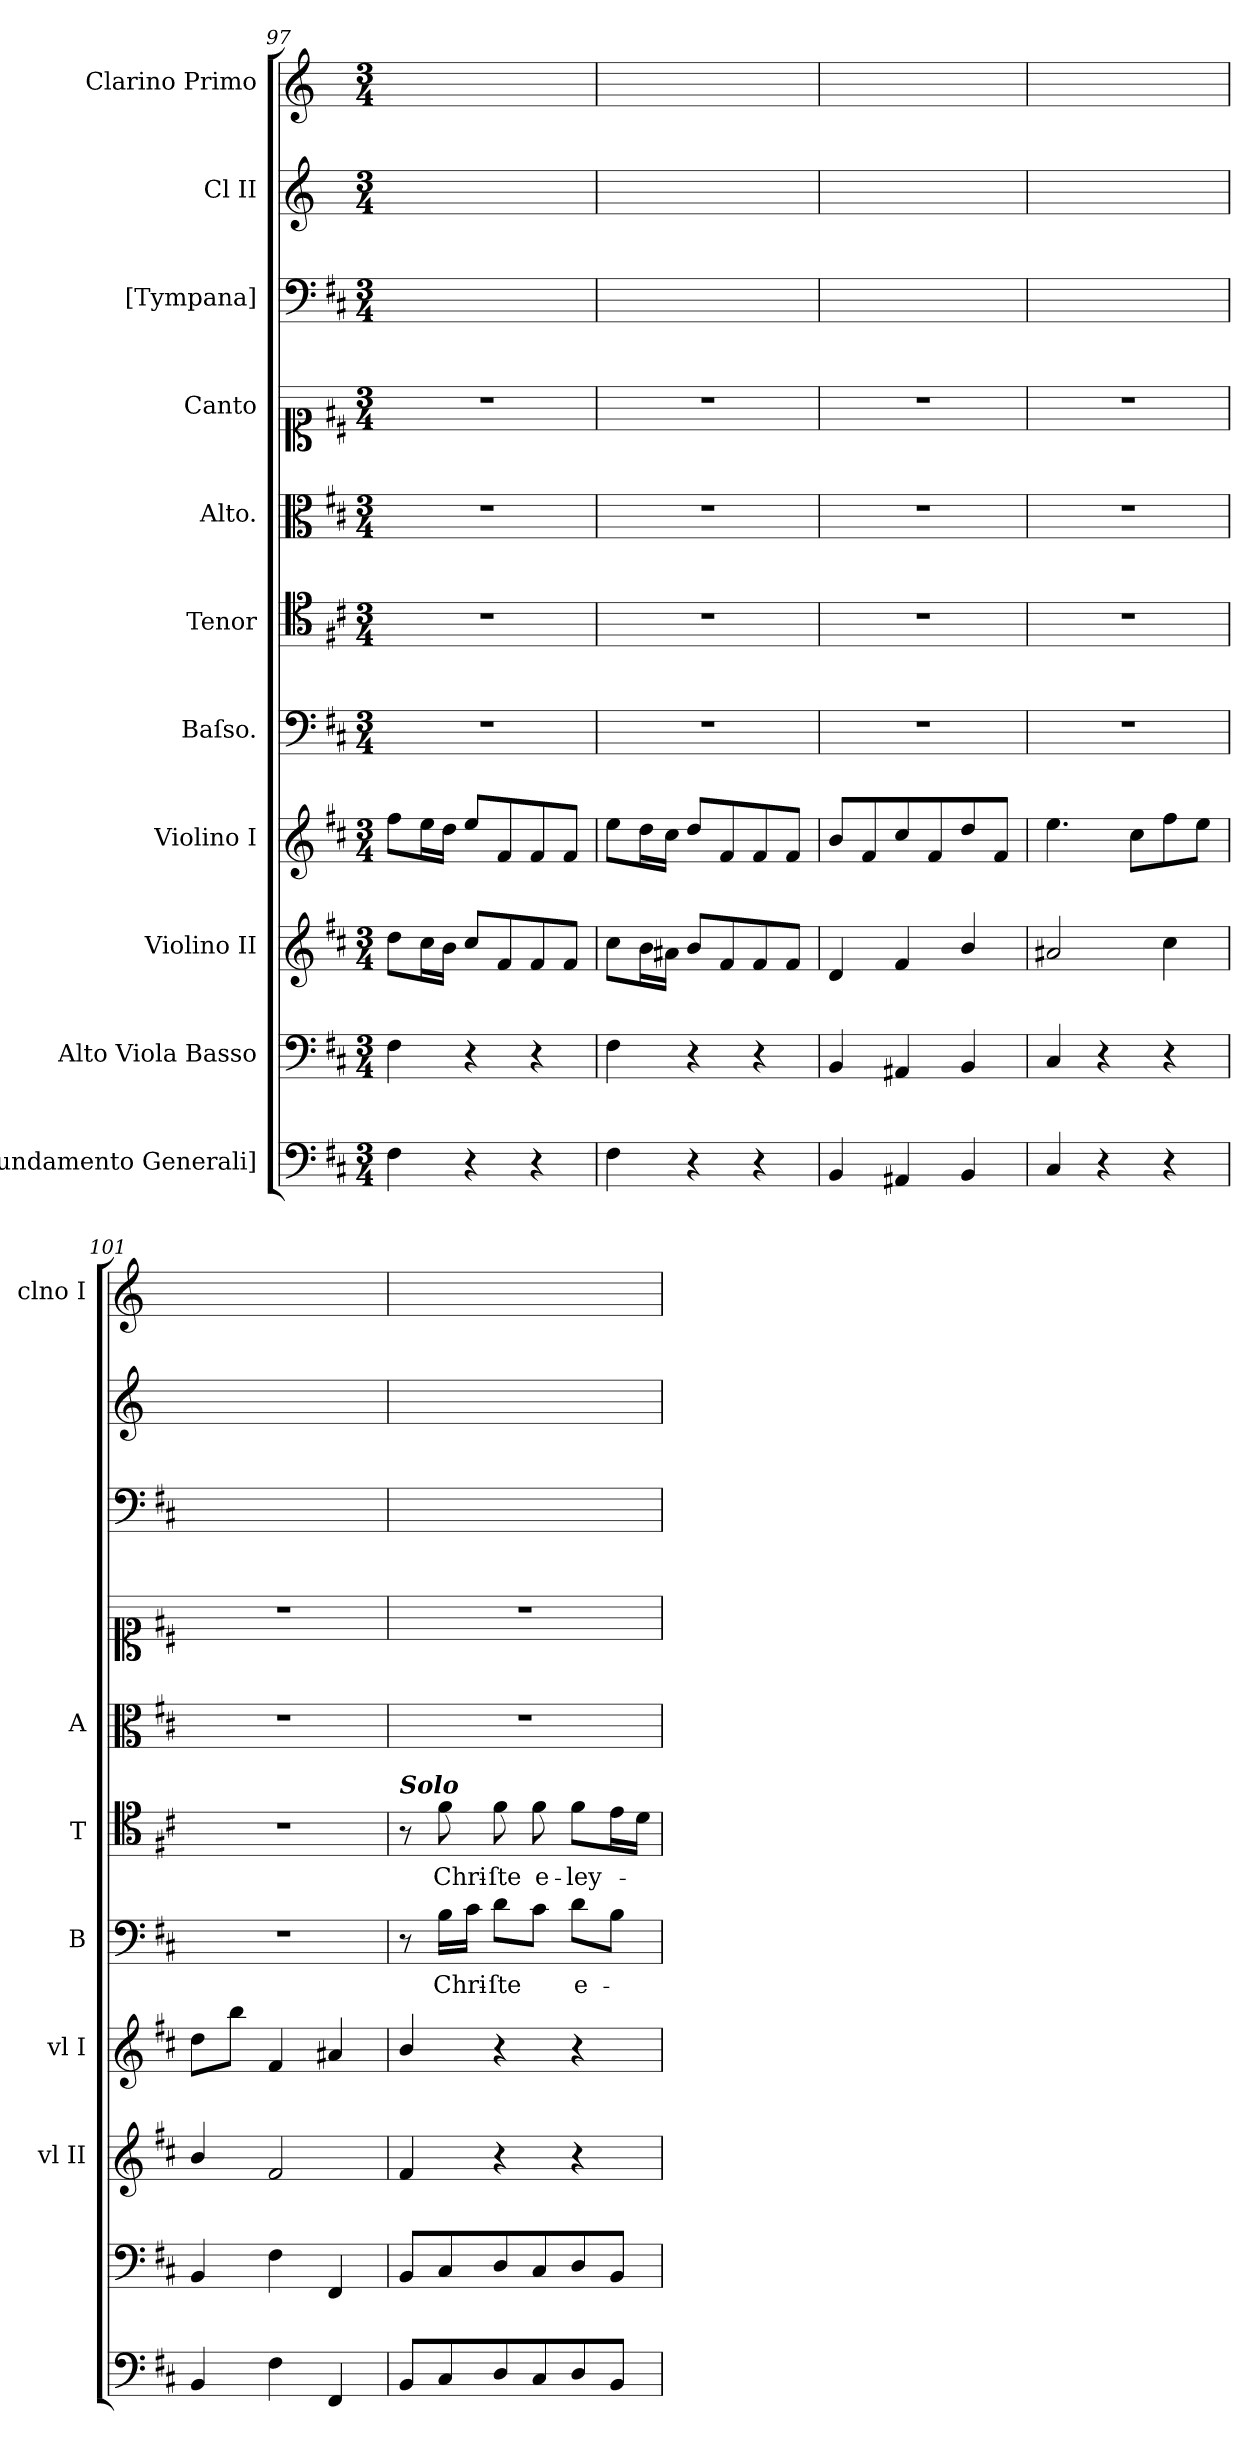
**kern	**kern	**kern	**kern	**kern	**text	**kern	**text	**kern	**kern	**kern	**kern	**kern
*part11	*part10	*part9	*part8	*part7	*part7	*part6	*part6	*part5	*part4	*part3	*part2	*part1
*staff11	*staff10	*staff9	*staff8	*staff7	*staff7	*staff6	*staff6	*staff5	*staff4	*staff3	*staff2	*staff1
*I"[Fundamento Generali]	*I"Alto Viola Basso	*I"Violino II	*I"Violino I	*I"Baſso.	*	*I"Tenor	*	*I"Alto.	*I"Canto	*I"[Tympana]	*I"Cl II	*I"Clarino Primo
*	*	*I'vl II	*I'vl I	*I'B	*	*I'T	*	*I'A	*	*	*	*I'clno I
*clefF4	*clefF4	*clefG2	*clefG2	*clefF4	*	*clefC4	*	*clefC3	*clefC1	*clefF4	*clefG2	*clefG2
*	*	*	*	*	*	*	*	*	*	*	*ITrd-1c-2	*ITrd-1c-2
*k[f#c#]	*k[f#c#]	*k[f#c#]	*k[f#c#]	*k[f#c#]	*	*k[f#c#]	*	*k[f#c#]	*k[f#c#]	*k[f#c#]	*k[f#c#]	*k[f#c#]
*M3/4	*M3/4	*M3/4	*M3/4	*M3/4	*	*M3/4	*	*M3/4	*M3/4	*M3/4	*M3/4	*M3/4
=97	=97	=97	=97	=97	=97	=97	=97	=97	=97	=97	=97	=97
4F#\	4F#\	8dd\L	8ff#\L	2.r	.	2.r	.	2.r	2.r	2.ryy	2.ryy	2.ryy
.	.	16cc#\L	16ee\L	.	.	.	.	.	.	.	.	.
.	.	16b\JJ	16dd\JJ	.	.	.	.	.	.	.	.	.
4r	4r	8cc#\L	8ee\L	.	.	.	.	.	.	.	.	.
.	.	8f#/	8f#/	.	.	.	.	.	.	.	.	.
4r	4r	8f#/	8f#/	.	.	.	.	.	.	.	.	.
.	.	8f#/J	8f#/J	.	.	.	.	.	.	.	.	.
=98	=98	=98	=98	=98	=98	=98	=98	=98	=98	=98	=98	=98
4F#\	4F#\	8cc#\L	8ee\L	2.r	.	2.r	.	2.r	2.r	2.ryy	2.ryy	2.ryy
.	.	16b\L	16dd\L	.	.	.	.	.	.	.	.	.
.	.	16a#X\JJ	16cc#\JJ	.	.	.	.	.	.	.	.	.
4r	4r	8b/L	8dd\L	.	.	.	.	.	.	.	.	.
.	.	8f#/	8f#/	.	.	.	.	.	.	.	.	.
4r	4r	8f#/	8f#/	.	.	.	.	.	.	.	.	.
.	.	8f#/J	8f#/J	.	.	.	.	.	.	.	.	.
=99	=99	=99	=99	=99	=99	=99	=99	=99	=99	=99	=99	=99
4BB/	4BB/	4d/	8b/L	2.r	.	2.r	.	2.r	2.r	2.ryy	2.ryy	2.ryy
.	.	.	8f#/	.	.	.	.	.	.	.	.	.
4AA#X/	4AA#X/	4f#/	8cc#/	.	.	.	.	.	.	.	.	.
.	.	.	8f#/	.	.	.	.	.	.	.	.	.
4BB/	4BB/	4b/	8dd/	.	.	.	.	.	.	.	.	.
.	.	.	8f#/J	.	.	.	.	.	.	.	.	.
=100	=100	=100	=100	=100	=100	=100	=100	=100	=100	=100	=100	=100
4C#/	4C#/	2a#X/	4.ee\	2.r	.	2.r	.	2.r	2.r	2.ryy	2.ryy	2.ryy
4r	4r	.	.	.	.	.	.	.	.	.	.	.
.	.	.	8cc#\L	.	.	.	.	.	.	.	.	.
4r	4r	4cc#\	8ff#\	.	.	.	.	.	.	.	.	.
.	.	.	8ee\J	.	.	.	.	.	.	.	.	.
=101	=101	=101	=101	=101	=101	=101	=101	=101	=101	=101	=101	=101
4BB/	4BB/	4b/	8dd\L	2.r	.	2.r	.	2.r	2.r	2.ryy	2.ryy	2.ryy
.	.	.	8bb\J	.	.	.	.	.	.	.	.	.
4F#\	4F#\	2f#/	4f#/	.	.	.	.	.	.	.	.	.
4FF#/	4FF#/	.	4a#X/	.	.	.	.	.	.	.	.	.
=102	=102	=102	=102	=102	=102	=102	=102	=102	=102	=102	=102	=102
!	!	!	!	!	!	!LO:TX:a:Bi:t=Solo	!	!	!	!	!	!
8BB/L	8BB/L	4f#/	4b/	8r	.	8r	.	2.r	2.r	2.ryy	2.ryy	2.ryy
8C#/	8C#/	.	.	16B\LL	Chri-	8f#\	Chri-	.	.	.	.	.
.	.	.	.	16c#\JJ	.	.	.	.	.	.	.	.
8D/	8D/	4r	4r	8d\L	-ſte	8f#\	-ſte	.	.	.	.	.
8C#/	8C#/	.	.	8c#\J	.	8f#\	e-	.	.	.	.	.
8D/	8D/	4r	4r	8d\L	e-	8f#\L	-ley-	.	.	.	.	.
8BB/J	8BB/J	.	.	8B\J	.	16e\L	.	.	.	.	.	.
.	.	.	.	.	.	16d\JJ	.	.	.	.	.	.
=	=	=	=	=	=	=	=	=	=	=	=	=
*-	*-	*-	*-	*-	*-	*-	*-	*-	*-	*-	*-	*-
